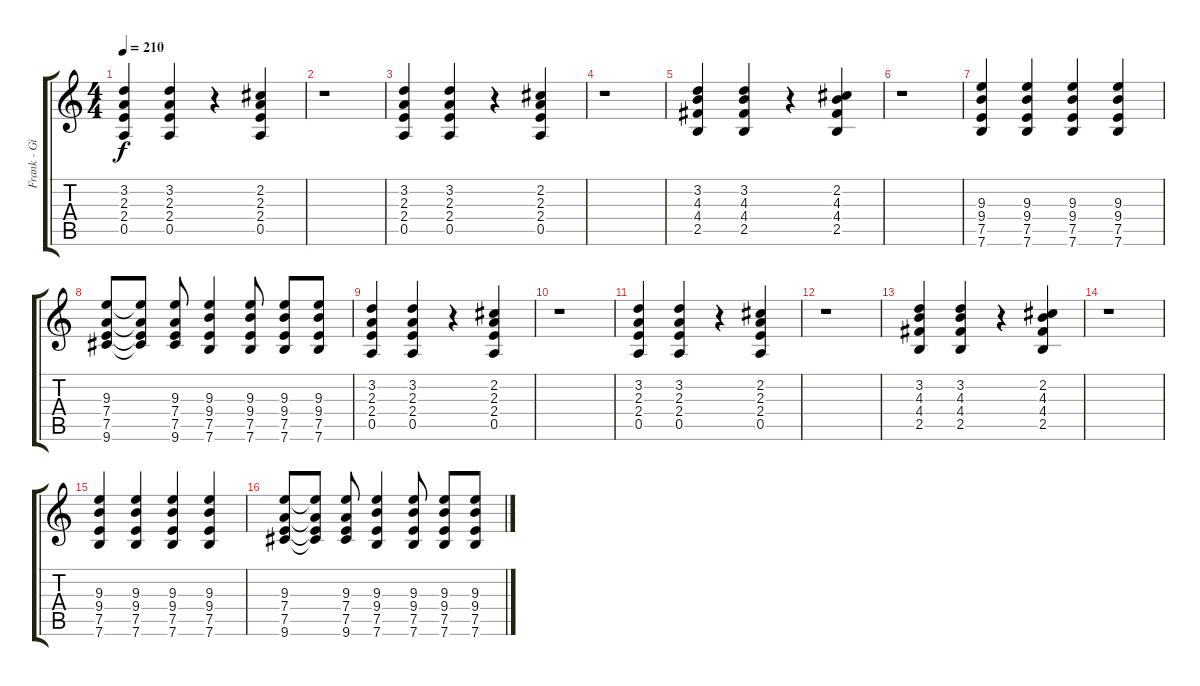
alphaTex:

\track ("Frank - Gitaar 2" "Frank - Gi") {instrument distortionguitar}
\staff {score tabs}
\tuning (E4 B3 G3 D3 A2 E2) {hide}
\ts (4 4)
\tempo 210
\clef g2
\ks c
(3.2 2.3 2.4 0.5).4{dy f} (3.2 2.3 2.4 0.5).4 r.4 (2.2 2.3 2.4 0.5).4 |
r.1 |
(3.2 2.3 2.4 0.5).4 (3.2 2.3 2.4 0.5).4 r.4 (2.2 2.3 2.4 0.5).4 |
r.1 |
(3.2 4.3 4.4 2.5).4 (3.2 4.3 4.4 2.5).4 r.4 (2.2 4.3 4.4 2.5).4 |
r.1 |
(9.3 9.4 7.5 7.6).4 (9.3 9.4 7.5 7.6).4 (9.3 9.4 7.5 7.6).4 (9.3 9.4 7.5 7.6).4 |
(9.3 7.4 7.5 9.6).8 (9.3{t} 7.4{t} 7.5{t} 9.6{t}).8 (9.3 7.4 7.5 9.6).8 (9.3 9.4 7.5 7.6).4 (9.3 9.4 7.5 7.6).8 (9.3 9.4 7.5 7.6).8 (9.3 9.4 7.5 7.6).8 |
(3.2 2.3 2.4 0.5).4 (3.2 2.3 2.4 0.5).4 r.4 (2.2 2.3 2.4 0.5).4 |
r.1 |
(3.2 2.3 2.4 0.5).4 (3.2 2.3 2.4 0.5).4 r.4 (2.2 2.3 2.4 0.5).4 |
r.1 |
(3.2 4.3 4.4 2.5).4 (3.2 4.3 4.4 2.5).4 r.4 (2.2 4.3 4.4 2.5).4 |
r.1 |
(9.3 9.4 7.5 7.6).4 (9.3 9.4 7.5 7.6).4 (9.3 9.4 7.5 7.6).4 (9.3 9.4 7.5 7.6).4 |
(9.3 7.4 7.5 9.6).8 (9.3{t} 7.4{t} 7.5{t} 9.6{t}).8 (9.3 7.4 7.5 9.6).8 (9.3 9.4 7.5 7.6).4 (9.3 9.4 7.5 7.6).8 (9.3 9.4 7.5 7.6).8 (9.3 9.4 7.5 7.6).8
